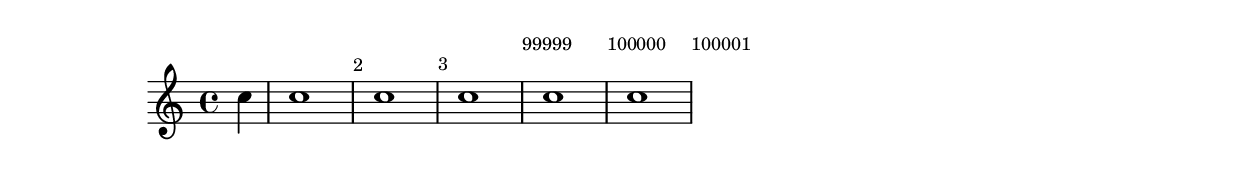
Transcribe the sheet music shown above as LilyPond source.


\version "2.3.4"

\header {

texidoc="Bar number may be set and their padding adjusted individually.  
The counting of bar numbers is started after the anacrusis.

To prevent clashes at the beginning of a line, the padding may have to 
be increased.
"

}

\score {
   \relative c'' {
      \partial 4 c4 
      c1 c c
      \set Score.currentBarNumber = #99999
      \override Score.BarNumber  #'padding = #3
      c1 c
  }
  \paper {
    raggedright = ##t
    \context {
	\Score
	\override BarNumber #'break-visibility = #all-visible
    }
  }
}
